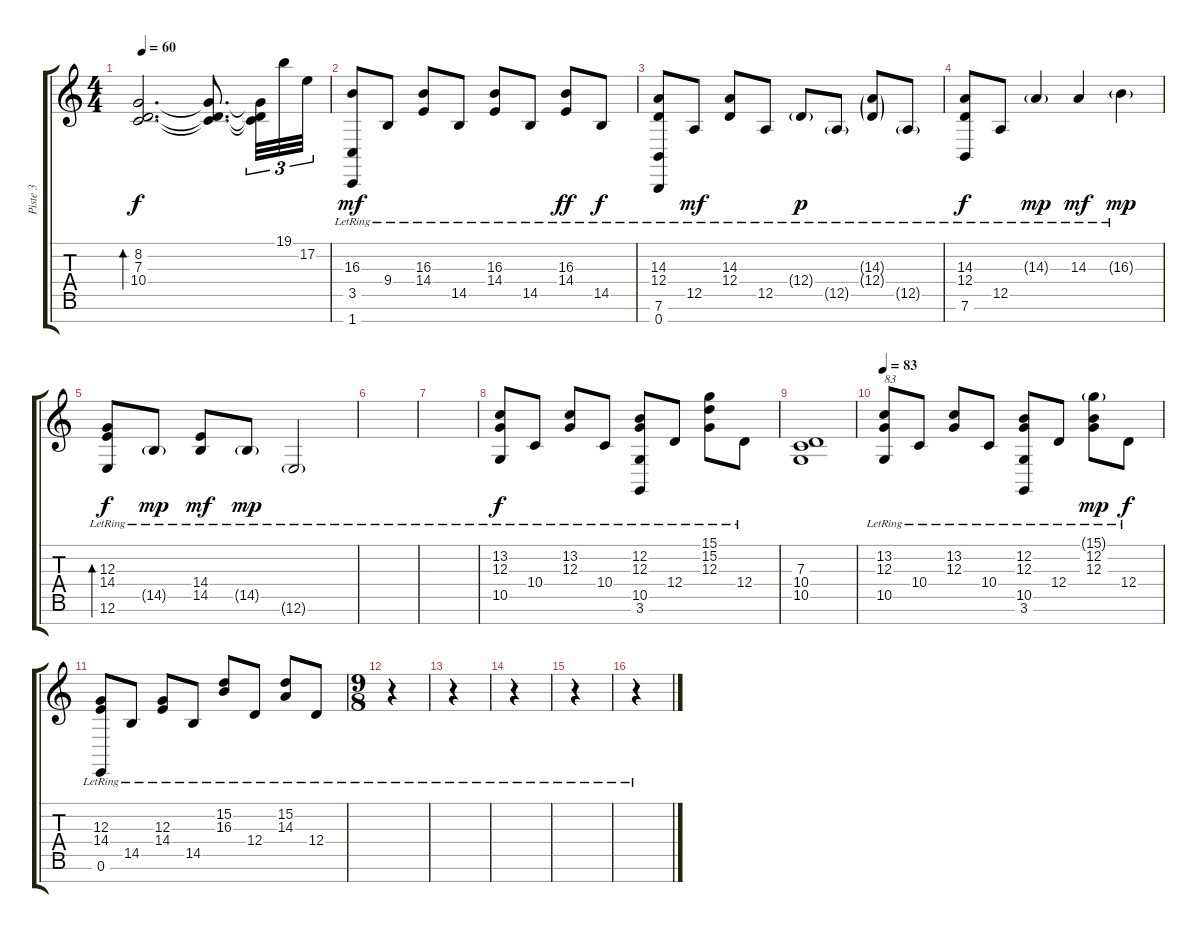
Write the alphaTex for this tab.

\track ("Piste 3" "Piste 3") {instrument rockorgan}
\staff {score tabs}
\tuning (E4 B3 G3 D3 A2 E2 B1) {hide}
\ts (4 4)
\tempo 60
\clef g2
\ks c
(8.2 7.3 10.4).2{d bd 60 dy f} (8.2{t} 7.3{t} 10.4{t}).8{d} (8.2{t} 7.3{t} 10.4{t}).32{tu (3 2)} 19.1.32{tu (3 2)} 17.2.32{tu (3 2)} |
(16.3{lr} 3.5{lr} 1.7{lr}).8{dy mf} 9.4{lr}.8 (16.3{lr} 14.4{lr}).8 14.5{lr}.8 (16.3{lr} 14.4{lr}).8 14.5{lr}.8 (16.3{lr} 14.4{lr}).8{dy ff} 14.5{lr}.8{dy f} |
(14.3{lr} 12.4{lr} 7.6{lr} 0.7{lr}).8 12.5{lr}.8{dy mf} (14.3{lr} 12.4{lr}).8 12.5{lr}.8 12.4{g lr}.8{dy p} 12.5{g lr}.8 (14.3{g lr} 12.4{g lr}).8 12.5{g lr}.8 |
(14.3{lr} 12.4{lr} 7.6{lr}).8{dy f} 12.5{lr}.8 14.3{g lr}.4{dy mp} 14.3{lr}.4{dy mf} 16.3{g lr}.4{dy mp} |
(12.3{lr} 14.4{lr} 12.6{lr}).8{bd 120 dy f} 14.5{g lr}.8{dy mp} (14.4{lr} 14.5{lr}).8{dy mf} 14.5{g lr}.8{dy mp} 12.6{g lr}.2 |
|
|
(13.2{lr} 12.3{lr} 10.5{lr}).8{dy f} 10.4{lr}.8 (13.2{lr} 12.3{lr}).8 10.4{lr}.8 (12.2{lr} 12.3{lr} 10.5{lr} 3.6{lr}).8 12.4{lr}.8 (15.1{lr} 15.2{lr} 12.3{lr}).8 12.4{lr}.8 |
(7.3 10.4 10.5).1 |
\tempo 83
(13.2{lr} 12.3{lr} 10.5{lr}).8{txt "83"} 10.4{lr}.8 (13.2{lr} 12.3{lr}).8 10.4{lr}.8 (12.2{lr} 12.3{lr} 10.5{lr} 3.6{lr}).8 12.4{lr}.8 (15.1{g lr} 12.2{lr} 12.3{lr}).8{dy mp} 12.4{lr}.8{dy f} |
(12.3{lr} 14.4{lr} 0.6{lr}).8 14.5{lr}.8 (12.3{lr} 14.4{lr}).8 14.5{lr}.8 (15.2{lr} 16.3{lr}).8 12.4{lr}.8 (15.2{lr} 14.3{lr}).8 12.4{lr}.8 |
\ts (9 8)
r.4 |
r.4 |
r.4 |
r.4 |
r.4
